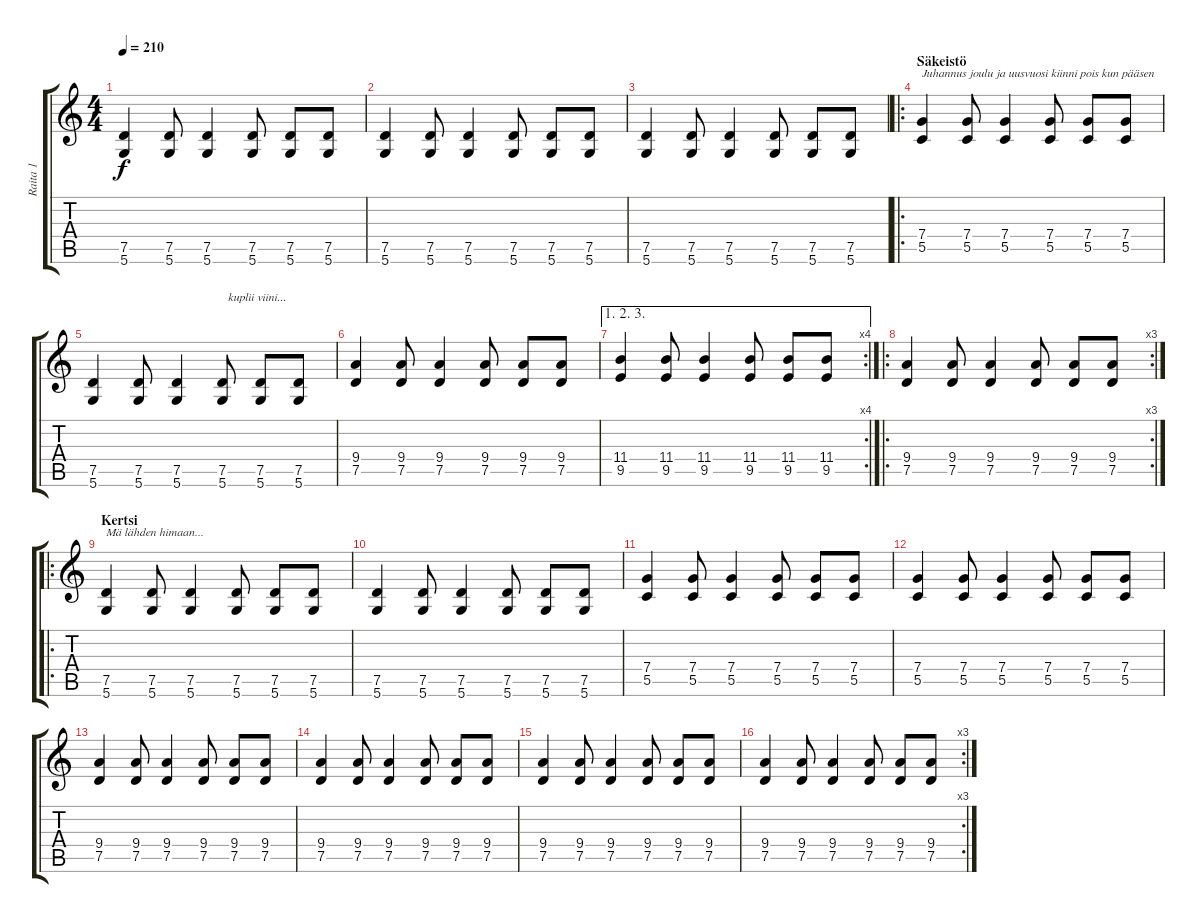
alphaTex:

\track ("Raita 1" "Raita 1") {instrument distortionguitar}
\staff {score tabs}
\tuning (D4 A3 F3 C3 G2 D2) {hide}
\ts (4 4)
\tempo 210
\clef g2
\ks c
(7.5 5.6).4{dy f} (7.5 5.6).8 (7.5 5.6).4 (7.5 5.6).8 (7.5 5.6).8 (7.5 5.6).8 |
(7.5 5.6).4 (7.5 5.6).8 (7.5 5.6).4 (7.5 5.6).8 (7.5 5.6).8 (7.5 5.6).8 |
(7.5 5.6).4 (7.5 5.6).8 (7.5 5.6).4 (7.5 5.6).8 (7.5 5.6).8 (7.5 5.6).8 |
\ro
\section ("" "Säkeistö")
(7.4 5.5).4{txt "Juhannus joulu ja uusvuosi kiinni pois kun pääsen "} (7.4 5.5).8 (7.4 5.5).4 (7.4 5.5).8 (7.4 5.5).8 (7.4 5.5).8 |
(7.5 5.6).4 (7.5 5.6).8 (7.5 5.6).4 (7.5 5.6).8{txt "  kuplii viini..."} (7.5 5.6).8 (7.5 5.6).8 |
(9.4 7.5).4 (9.4 7.5).8 (9.4 7.5).4 (9.4 7.5).8 (9.4 7.5).8 (9.4 7.5).8 |
\ae (1 2 3)
\rc 4
(11.4 9.5).4 (11.4 9.5).8 (11.4 9.5).4 (11.4 9.5).8 (11.4 9.5).8 (11.4 9.5).8 |
\ro
\rc 3
(9.4 7.5).4 (9.4 7.5).8 (9.4 7.5).4 (9.4 7.5).8 (9.4 7.5).8 (9.4 7.5).8 |
\ro
\section ("" "Kertsi")
(7.5 5.6).4{txt "Mä lähden himaan..."} (7.5 5.6).8 (7.5 5.6).4 (7.5 5.6).8 (7.5 5.6).8 (7.5 5.6).8 |
(7.5 5.6).4 (7.5 5.6).8 (7.5 5.6).4 (7.5 5.6).8 (7.5 5.6).8 (7.5 5.6).8 |
(7.4 5.5).4 (7.4 5.5).8 (7.4 5.5).4 (7.4 5.5).8 (7.4 5.5).8 (7.4 5.5).8 |
(7.4 5.5).4 (7.4 5.5).8 (7.4 5.5).4 (7.4 5.5).8 (7.4 5.5).8 (7.4 5.5).8 |
(9.4 7.5).4 (9.4 7.5).8 (9.4 7.5).4 (9.4 7.5).8 (9.4 7.5).8 (9.4 7.5).8 |
(9.4 7.5).4 (9.4 7.5).8 (9.4 7.5).4 (9.4 7.5).8 (9.4 7.5).8 (9.4 7.5).8 |
(9.4 7.5).4 (9.4 7.5).8 (9.4 7.5).4 (9.4 7.5).8 (9.4 7.5).8 (9.4 7.5).8 |
\rc 3
(9.4 7.5).4 (9.4 7.5).8 (9.4 7.5).4 (9.4 7.5).8 (9.4 7.5).8 (9.4 7.5).8
